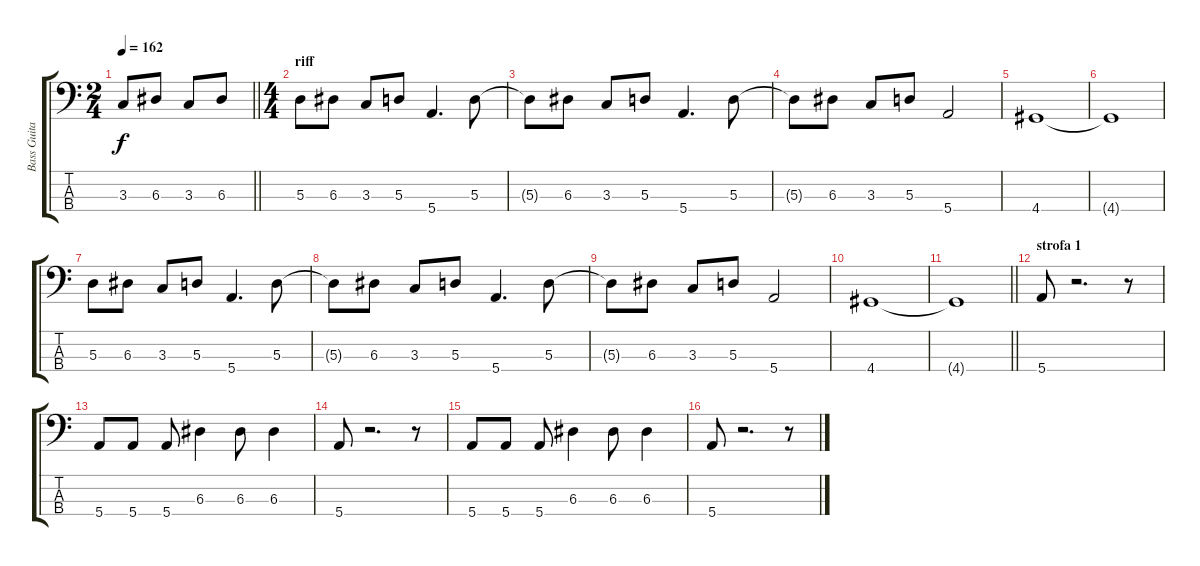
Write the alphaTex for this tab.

\track ("Bass Guitar" "Bass Guita") {instrument electricbasspick}
\staff {score tabs}
\tuning (G2 D2 A1 E1) {hide}
\ts (2 4)
\tempo 162
\clef f4
\barLineRight lightlight
\ks c
3.3.8{dy f} 6.3.8 3.3.8 6.3.8 |
\ts (4 4)
\section ("" "riff")
5.3.8 6.3.8 3.3.8 5.3.8 5.4.4{d} 5.3.8 |
5.3{t}.8 6.3.8 3.3.8 5.3.8 5.4.4{d} 5.3.8 |
5.3{t}.8 6.3.8 3.3.8 5.3.8 5.4.2 |
4.4.1 |
4.4{t}.1 |
5.3.8 6.3.8 3.3.8 5.3.8 5.4.4{d} 5.3.8 |
5.3{t}.8 6.3.8 3.3.8 5.3.8 5.4.4{d} 5.3.8 |
5.3{t}.8 6.3.8 3.3.8 5.3.8 5.4.2 |
4.4.1 |
\barLineRight lightlight
4.4{t}.1 |
\section ("" "strofa 1")
5.4.8 r.2{d} r.8 |
5.4.8 5.4.8 5.4.8 6.3.4 6.3.8 6.3.4 |
5.4.8 r.2{d} r.8 |
5.4.8 5.4.8 5.4.8 6.3.4 6.3.8 6.3.4 |
5.4.8 r.2{d} r.8
